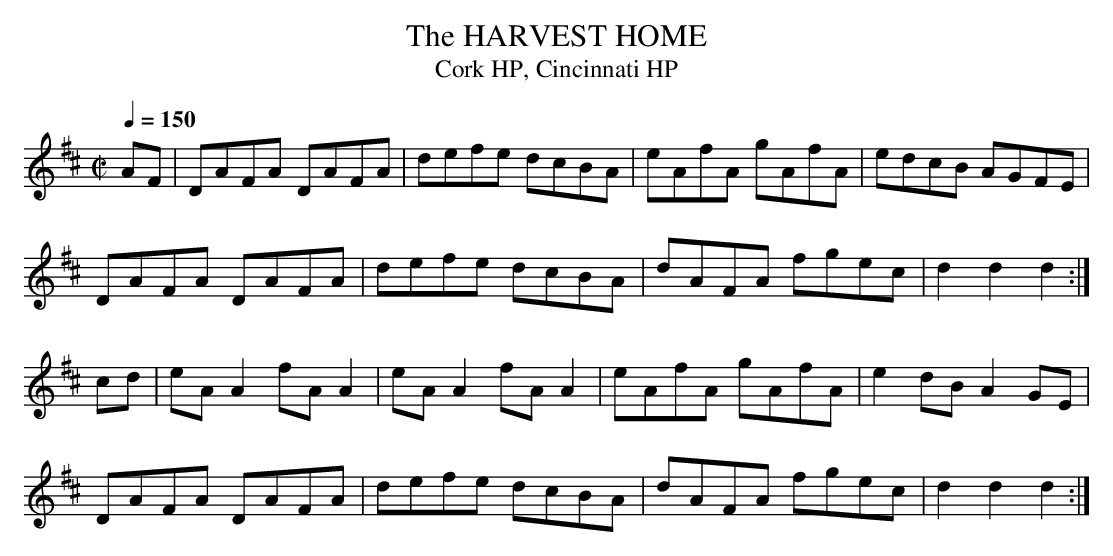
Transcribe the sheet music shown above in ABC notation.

X:1
T:HARVEST HOME, The
T:Cork HP, Cincinnati HP
Q:1/4=150
M:C|
L:1/8
K:D
AF|DAFA DAFA|defe dcBA|eAfA gAfA|edcB AGFE|
DAFA DAFA|defe dcBA|dAFA fgec|d2d2d2:|
cd|eAA2 fAA2|eAA2 fAA2|eAfA gAfA|e2dB A2GE|
DAFA DAFA|defe dcBA|dAFA fgec|d2d2d2:|
